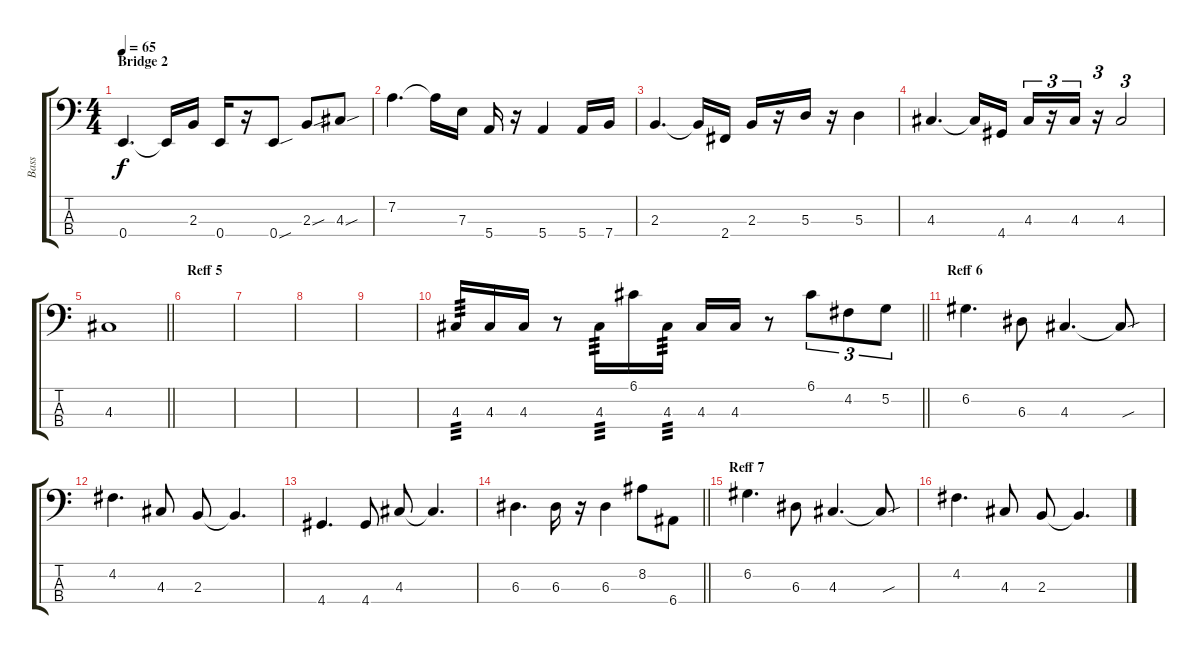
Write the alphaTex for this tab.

\track ("Bass" "Bass") {instrument electricbassfinger}
\staff {score tabs}
\tuning (G2 D2 A1 E1) {hide}
\ts (4 4)
\section ("" "Bridge 2")
\tempo 65
\clef f4
\ks c
0.4.4{d dy f} 0.4{t}.16 2.3.16 0.4.16 r.16 0.4{sou}.8 2.3{sou}.8 4.3{sou}.8 |
7.2.4{d} 7.2{t}.16 7.3.16 5.4.16 r.16 5.4.4 5.4.16 7.4.16 |
2.3.4{d} 2.3{t}.16 2.4.16 2.3.16 r.16 5.3.16 r.16 5.3.4 |
4.3.4{d} 4.3{t}.16 4.4.16 4.3.16{tu (3 2)} r.16{tu (3 2)} 4.3.16{tu (3 2)} r.16{tu (3 2)} 4.3.2{tu (3 2)} |
\barLineRight lightlight
4.3.1 |
\section ("" "Reff 5")
|
|
|
|
\barLineRight lightlight
4.3.16{tp 3} 4.3.16 4.3.16 r.8 4.3.16{tp 3} 6.1.16 4.3.16{tp 3} 4.3.16 4.3.16 r.8 6.1.8{tu (3 2)} 4.2.8{tu (3 2)} 5.2.8{tu (3 2)} |
\section ("" "Reff 6")
6.2.4{d} 6.3.8 4.3.4{d} 4.3{sou t}.8 |
4.2.4{d} 4.3.8 2.3.8 2.3{t}.4{d} |
4.4.4{d} 4.4.8 4.3.8 4.3{t}.4{d} |
\barLineRight lightlight
6.3.4{d} 6.3.16 r.16 6.3.4 8.2.8 6.4.8 |
\section ("" "Reff 7")
6.2.4{d} 6.3.8 4.3.4{d} 4.3{sou t}.8 |
4.2.4{d} 4.3.8 2.3.8 2.3{t}.4{d}
